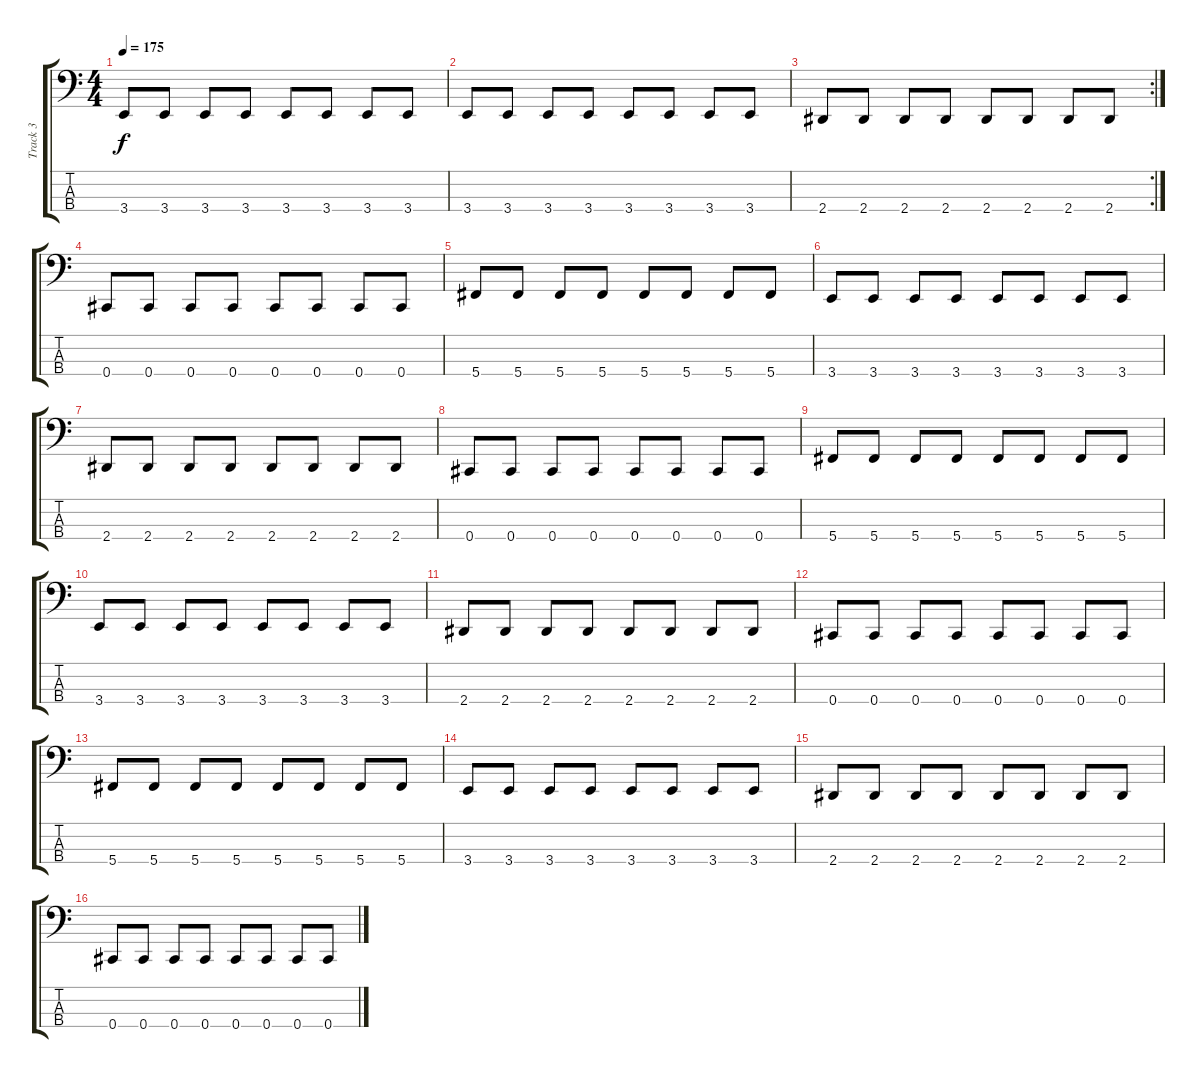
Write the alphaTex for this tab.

\track ("Track 3" "Track 3") {instrument electricbassfinger}
\staff {score tabs}
\tuning (Gb2 Db2 Ab1 Db1) {hide}
\ts (4 4)
\tempo 175
\clef f4
\ks c
3.4.8{dy f} 3.4.8 3.4.8 3.4.8 3.4.8 3.4.8 3.4.8 3.4.8 |
3.4.8 3.4.8 3.4.8 3.4.8 3.4.8 3.4.8 3.4.8 3.4.8 |
\rc 2
2.4.8 2.4.8 2.4.8 2.4.8 2.4.8 2.4.8 2.4.8 2.4.8 |
0.4.8 0.4.8 0.4.8 0.4.8 0.4.8 0.4.8 0.4.8 0.4.8 |
5.4.8 5.4.8 5.4.8 5.4.8 5.4.8 5.4.8 5.4.8 5.4.8 |
3.4.8 3.4.8 3.4.8 3.4.8 3.4.8 3.4.8 3.4.8 3.4.8 |
2.4.8 2.4.8 2.4.8 2.4.8 2.4.8 2.4.8 2.4.8 2.4.8 |
0.4.8 0.4.8 0.4.8 0.4.8 0.4.8 0.4.8 0.4.8 0.4.8 |
5.4.8 5.4.8 5.4.8 5.4.8 5.4.8 5.4.8 5.4.8 5.4.8 |
3.4.8 3.4.8 3.4.8 3.4.8 3.4.8 3.4.8 3.4.8 3.4.8 |
2.4.8 2.4.8 2.4.8 2.4.8 2.4.8 2.4.8 2.4.8 2.4.8 |
0.4.8 0.4.8 0.4.8 0.4.8 0.4.8 0.4.8 0.4.8 0.4.8 |
5.4.8 5.4.8 5.4.8 5.4.8 5.4.8 5.4.8 5.4.8 5.4.8 |
3.4.8 3.4.8 3.4.8 3.4.8 3.4.8 3.4.8 3.4.8 3.4.8 |
2.4.8 2.4.8 2.4.8 2.4.8 2.4.8 2.4.8 2.4.8 2.4.8 |
0.4.8 0.4.8 0.4.8 0.4.8 0.4.8 0.4.8 0.4.8 0.4.8
